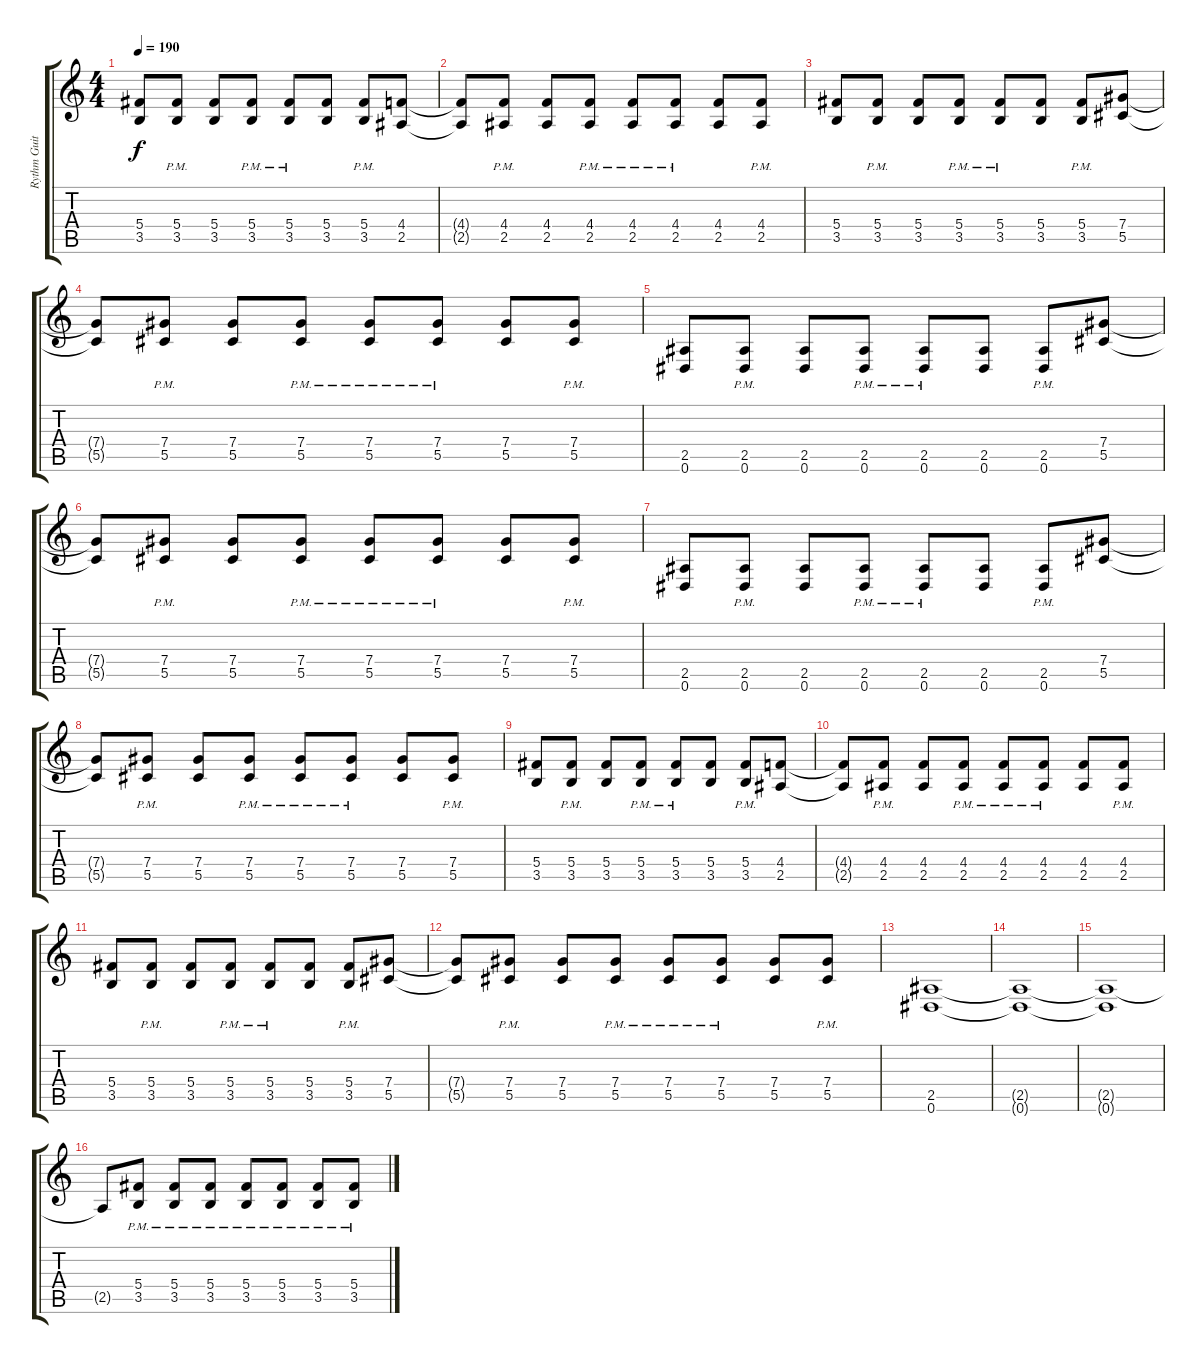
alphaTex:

\track ("Rythm Guitar" "Rythm Guit") {instrument distortionguitar}
\staff {score tabs}
\tuning (Eb4 Bb3 Gb3 Db3 Ab2 Eb2) {hide}
\ts (4 4)
\tempo 190
\clef g2
\ks c
(5.4 3.5).8{dy f} (5.4{pm} 3.5{pm}).8 (5.4 3.5).8 (5.4{pm} 3.5{pm}).8 (5.4{pm} 3.5{pm}).8 (5.4 3.5).8 (5.4{pm} 3.5{pm}).8 (4.4 2.5).8 |
(4.4{t} 2.5{t}).8 (4.4{pm} 2.5{pm}).8 (4.4 2.5).8 (4.4{pm} 2.5{pm}).8 (4.4{pm} 2.5{pm}).8 (4.4{pm} 2.5{pm}).8 (4.4 2.5).8 (4.4{pm} 2.5{pm}).8 |
(5.4 3.5).8 (5.4{pm} 3.5{pm}).8 (5.4 3.5).8 (5.4{pm} 3.5{pm}).8 (5.4{pm} 3.5{pm}).8 (5.4 3.5).8 (5.4{pm} 3.5{pm}).8 (7.4 5.5).8 |
(7.4{t} 5.5{t}).8 (7.4{pm} 5.5{pm}).8 (7.4 5.5).8 (7.4{pm} 5.5{pm}).8 (7.4{pm} 5.5{pm}).8 (7.4{pm} 5.5{pm}).8 (7.4 5.5).8 (7.4{pm} 5.5{pm}).8 |
(2.5 0.6).8 (2.5{pm} 0.6{pm}).8 (2.5 0.6).8 (2.5{pm} 0.6{pm}).8 (2.5{pm} 0.6{pm}).8 (2.5 0.6).8 (2.5{pm} 0.6{pm}).8 (7.4 5.5).8 |
(7.4{t} 5.5{t}).8 (7.4{pm} 5.5{pm}).8 (7.4 5.5).8 (7.4{pm} 5.5{pm}).8 (7.4{pm} 5.5{pm}).8 (7.4{pm} 5.5{pm}).8 (7.4 5.5).8 (7.4{pm} 5.5{pm}).8 |
(2.5 0.6).8 (2.5{pm} 0.6{pm}).8 (2.5 0.6).8 (2.5{pm} 0.6{pm}).8 (2.5{pm} 0.6{pm}).8 (2.5 0.6).8 (2.5{pm} 0.6{pm}).8 (7.4 5.5).8 |
(7.4{t} 5.5{t}).8 (7.4{pm} 5.5{pm}).8 (7.4 5.5).8 (7.4{pm} 5.5{pm}).8 (7.4{pm} 5.5{pm}).8 (7.4{pm} 5.5{pm}).8 (7.4 5.5).8 (7.4{pm} 5.5{pm}).8 |
(5.4 3.5).8 (5.4{pm} 3.5{pm}).8 (5.4 3.5).8 (5.4{pm} 3.5{pm}).8 (5.4{pm} 3.5{pm}).8 (5.4 3.5).8 (5.4{pm} 3.5{pm}).8 (4.4 2.5).8 |
(4.4{t} 2.5{t}).8 (4.4{pm} 2.5{pm}).8 (4.4 2.5).8 (4.4{pm} 2.5{pm}).8 (4.4{pm} 2.5{pm}).8 (4.4{pm} 2.5{pm}).8 (4.4 2.5).8 (4.4{pm} 2.5{pm}).8 |
(5.4 3.5).8 (5.4{pm} 3.5{pm}).8 (5.4 3.5).8 (5.4{pm} 3.5{pm}).8 (5.4{pm} 3.5{pm}).8 (5.4 3.5).8 (5.4{pm} 3.5{pm}).8 (7.4 5.5).8 |
(7.4{t} 5.5{t}).8 (7.4{pm} 5.5{pm}).8 (7.4 5.5).8 (7.4{pm} 5.5{pm}).8 (7.4{pm} 5.5{pm}).8 (7.4{pm} 5.5{pm}).8 (7.4 5.5).8 (7.4{pm} 5.5{pm}).8 |
(2.5 0.6).1 |
(2.5{t} 0.6{t}).1 |
(2.5{t} 0.6{t}).1 |
2.5{t}.8 (5.4{pm} 3.5{pm}).8 (5.4{pm} 3.5{pm}).8 (5.4{pm} 3.5{pm}).8 (5.4{pm} 3.5{pm}).8 (5.4{pm} 3.5{pm}).8 (5.4{pm} 3.5{pm}).8 (5.4{pm} 3.5{pm}).8
